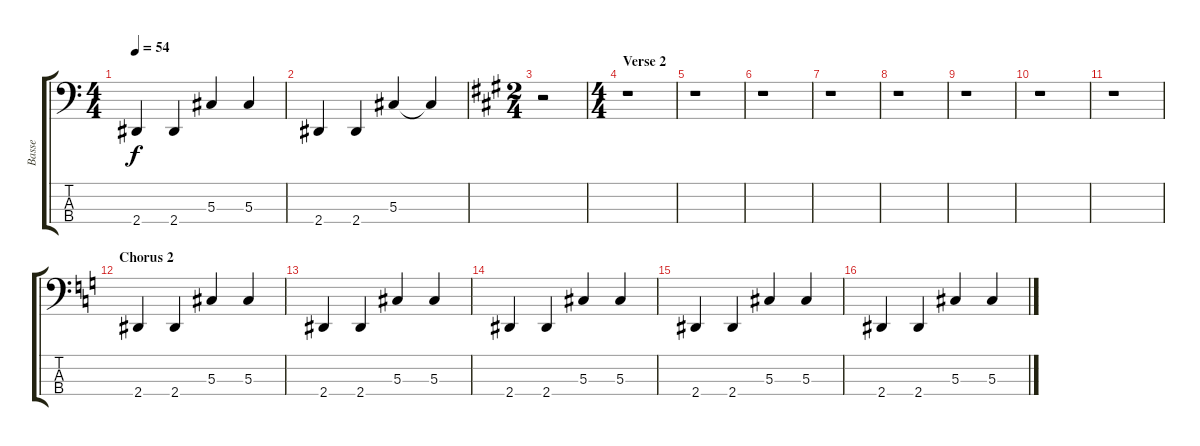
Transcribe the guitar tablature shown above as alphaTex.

\track ("Basse" "Basse") {instrument acousticbass}
\staff {score tabs}
\tuning (Gb2 Db2 Ab1 Db1) {hide}
\ts (4 4)
\tempo 54
\clef f4
\ks c
2.4.4{dy f} 2.4.4 5.3.4 5.3.4 |
2.4.4 2.4.4 5.3.4 5.3{t}.4 |
\ts (2 4)
\ks a
r.2 |
\ts (4 4)
\section ("" "Verse 2")
r.1 |
r.1 |
r.1 |
r.1 |
r.1 |
r.1 |
r.1 |
r.1 |
\section ("" "Chorus 2")
\ks c
2.4.4 2.4.4 5.3.4 5.3.4 |
2.4.4 2.4.4 5.3.4 5.3.4 |
2.4.4 2.4.4 5.3.4 5.3.4 |
2.4.4 2.4.4 5.3.4 5.3.4 |
2.4.4 2.4.4 5.3.4 5.3.4
